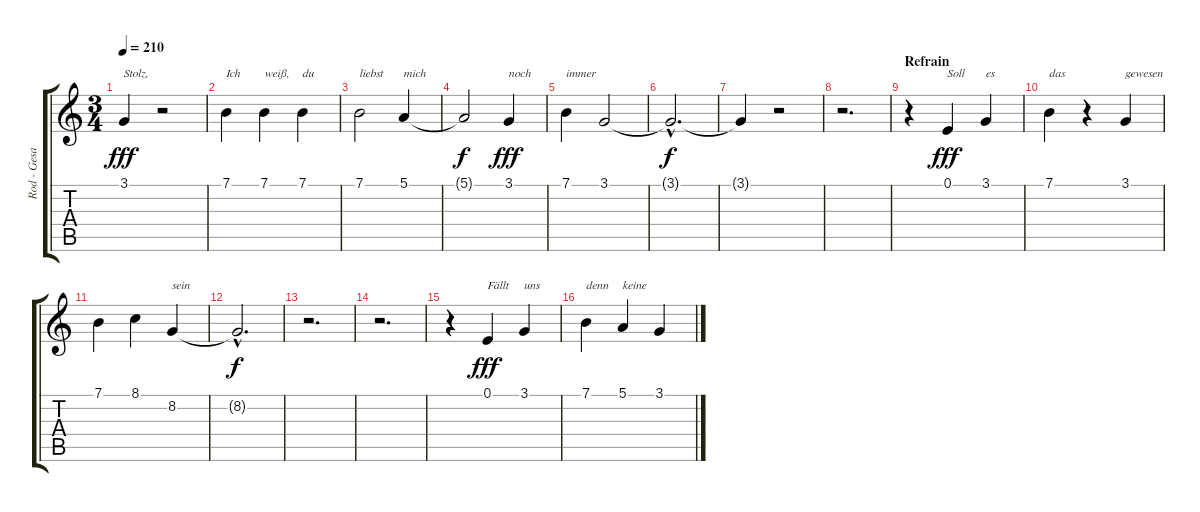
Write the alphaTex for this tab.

\track ("Rod - Gesang" "Rod - Gesa") {instrument bassoon}
\staff {score tabs}
\tuning (E4 B3 G3 D3 A2 E2) {hide}
\ts (3 4)
\tempo 210
\clef g2
\ks c
3.1.4{txt "Stolz," dy fff} r.2 |
7.1.4{txt "Ich"} 7.1.4{txt "weiß,"} 7.1.4{txt "du"} |
7.1.2{txt "liebst"} 5.1.4{txt "mich"} |
5.1{t}.2{dy f} 3.1.4{txt "noch" dy fff} |
7.1.4{txt "immer"} 3.1.2 |
3.1{hac t}.2{d dy f} |
3.1{t}.4 r.2 |
r.2{d} |
\section ("" "Refrain")
r.4 0.1.4{txt "Soll" dy fff} 3.1.4{txt "es"} |
7.1.4{txt "das"} r.4 3.1.4{txt "gewesen"} |
7.1.4 8.1.4 8.2.4{txt "sein"} |
8.2{hac t}.2{d dy f} |
r.2{d} |
r.2{d} |
r.4 0.1.4{txt "Fällt" dy fff} 3.1.4{txt "uns"} |
7.1.4{txt "denn"} 5.1.4{txt "keine"} 3.1.4
